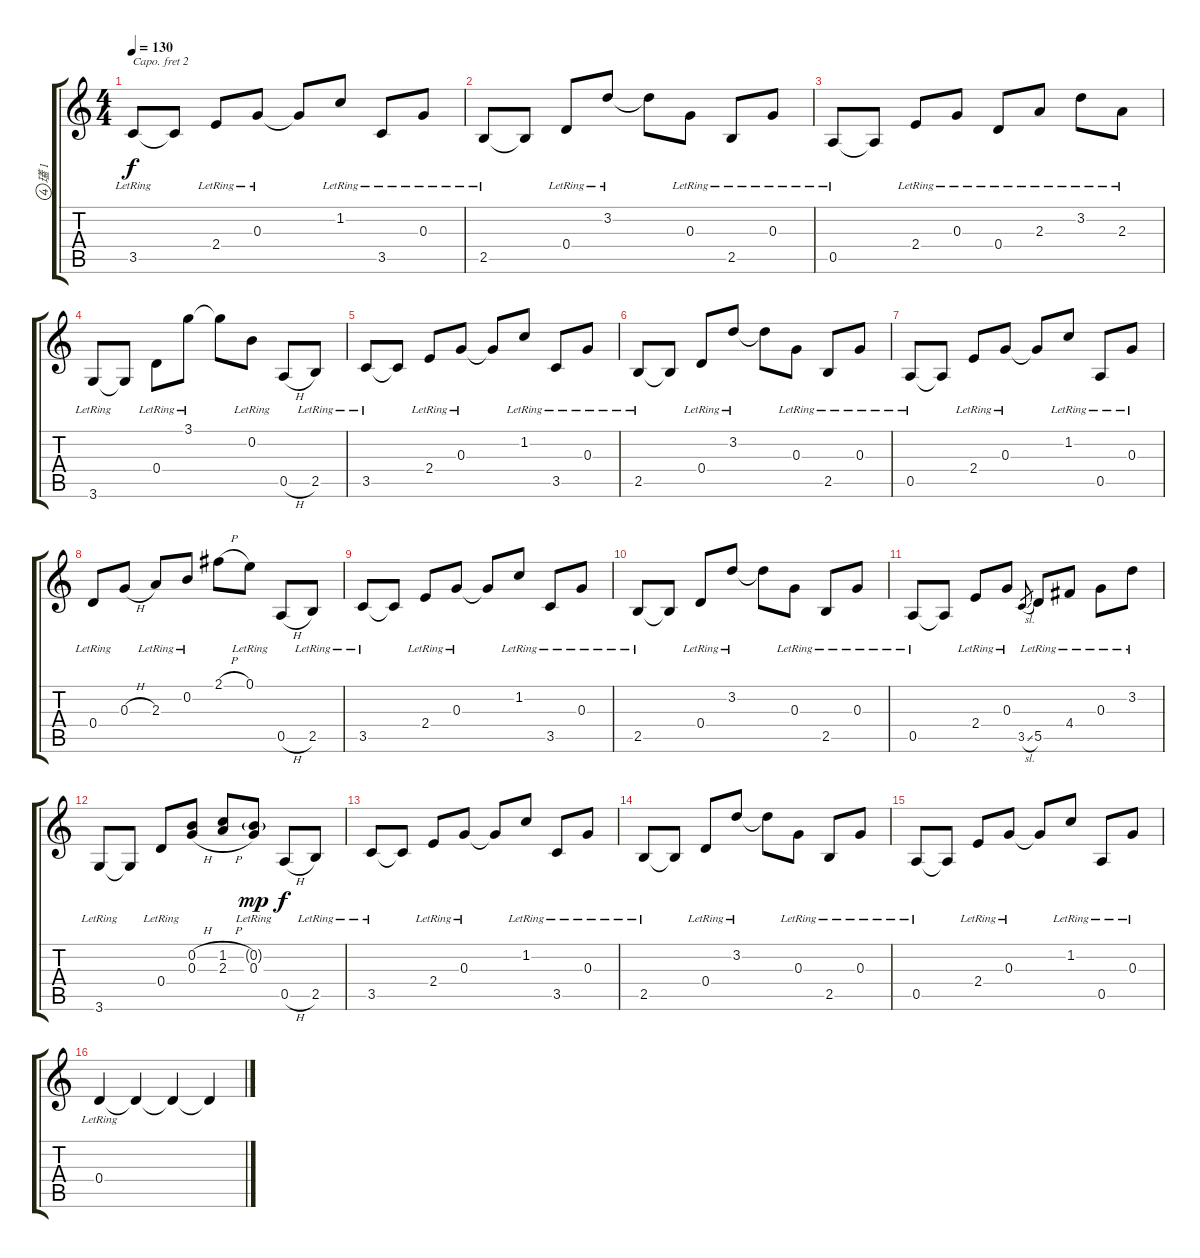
\track ("瓂 1" "瓂 1") {instrument acousticguitarsteel}
\staff {score tabs}
\capo 2
\tuning (D4 A3 F3 C3 G2 D2) {hide}
\ts (4 4)
\tempo 130
\clef g2
\ks c
3.5{lr}.8{dy f} 3.5{t}.8 2.4{lr}.8 0.3{lr}.8 0.3{t}.8 1.2{lr}.8 3.5{lr}.8 0.3{lr}.8 |
2.5{lr}.8 2.5{t}.8 0.4{lr}.8 3.2{lr}.8 3.2{t}.8 0.3{lr}.8 2.5{lr}.8 0.3{lr}.8 |
0.5{lr}.8 0.5{t}.8 2.4{lr}.8 0.3{lr}.8 0.4{lr}.8 2.3{lr}.8 3.2{lr}.8 2.3{lr}.8 |
3.6{lr}.8 3.6{t}.8 0.4{lr}.8 3.1{lr}.8 3.1{t}.8 0.2{lr}.8 0.5{h}.8 2.5{lr}.8 |
3.5{lr}.8 3.5{t}.8 2.4{lr}.8 0.3{lr}.8 0.3{t}.8 1.2{lr}.8 3.5{lr}.8 0.3{lr}.8 |
2.5{lr}.8 2.5{t}.8 0.4{lr}.8 3.2{lr}.8 3.2{t}.8 0.3{lr}.8 2.5{lr}.8 0.3{lr}.8 |
0.5{lr}.8 0.5{t}.8 2.4{lr}.8 0.3{lr}.8 0.3{t}.8 1.2{lr}.8 0.5{lr}.8 0.3{lr}.8 |
0.4{lr}.8 0.3{h}.8 2.3{lr}.8 0.2{lr}.8 2.1{h}.8 0.1{lr}.8 0.5{h}.8 2.5{lr}.8 |
3.5{lr}.8 3.5{t}.8 2.4{lr}.8 0.3{lr}.8 0.3{t}.8 1.2{lr}.8 3.5{lr}.8 0.3{lr}.8 |
2.5{lr}.8 2.5{t}.8 0.4{lr}.8 3.2{lr}.8 3.2{t}.8 0.3{lr}.8 2.5{lr}.8 0.3{lr}.8 |
0.5{lr}.8 0.5{t}.8 2.4{lr}.8 0.3{lr}.8 3.5{sl}.8{gr} 5.5{lr}.8 4.4{lr}.8 0.3{lr}.8 3.2{lr}.8 |
3.6{lr}.8 3.6{t}.8 0.4{lr}.8 (0.2{h} 0.3{h}).8 (1.2{h} 2.3{h}).8 (0.2{g lr} 0.3{lr}).8{dy mp} 0.5{h}.8{dy f} 2.5{lr}.8 |
3.5{lr}.8 3.5{t}.8 2.4{lr}.8 0.3{lr}.8 0.3{t}.8 1.2{lr}.8 3.5{lr}.8 0.3{lr}.8 |
2.5{lr}.8 2.5{t}.8 0.4{lr}.8 3.2{lr}.8 3.2{t}.8 0.3{lr}.8 2.5{lr}.8 0.3{lr}.8 |
0.5{lr}.8 0.5{t}.8 2.4{lr}.8 0.3{lr}.8 0.3{t}.8 1.2{lr}.8 0.5{lr}.8 0.3{lr}.8 |
0.4{lr}.4 0.4{t}.4 0.4{t}.4 0.4{t}.4
